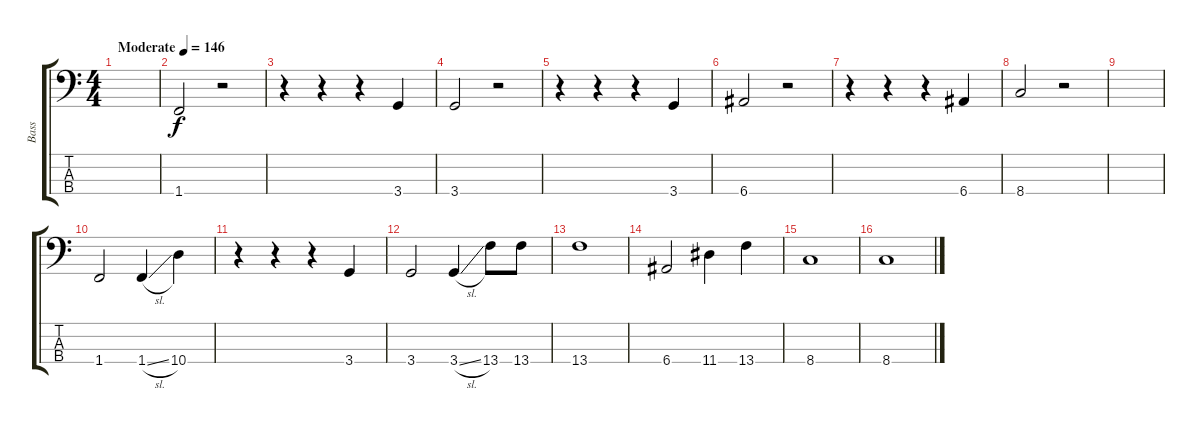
\track ("Bass" "Bass") {instrument electricbassfinger}
\staff {score tabs}
\tuning (G2 D2 A1 E1) {hide}
\ts (4 4)
\tempo (146 "Moderate")
\clef f4
\ks c
|
1.4.2 r.2 |
r.4 r.4 r.4 3.4.4 |
3.4.2 r.2 |
r.4 r.4 r.4 3.4.4 |
6.4.2 r.2 |
r.4 r.4 r.4 6.4.4 |
8.4.2 r.2 |
|
1.4.2 1.4{sl}.4 10.4.4 |
r.4 r.4 r.4 3.4.4 |
3.4.2 3.4{sl}.4 13.4.8 13.4.8 |
13.4.1 |
6.4.2 11.4.4 13.4.4 |
8.4.1 |
8.4.1
